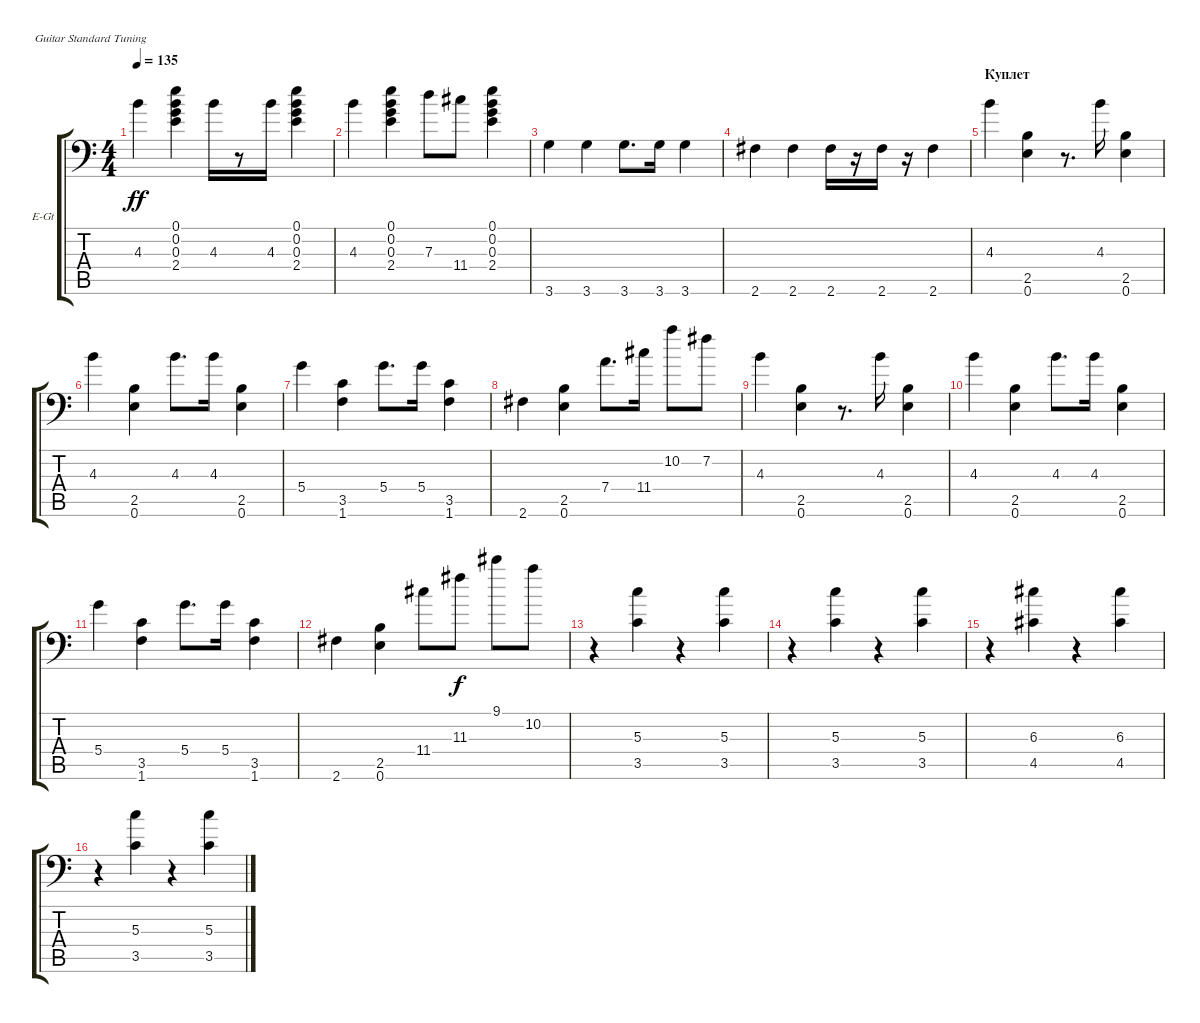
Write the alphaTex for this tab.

\defaultSystemsLayout 4
\bracketExtendMode groupsimilarinstruments
\firstSystemTrackNameOrientation horizontal
\otherSystemsTrackNameOrientation horizontal
\track ("Electric Guitar" "E-Gt") {instrument overdrivenguitar}
\staff {score tabs}
\tuning (E4 B3 G3 D3 A2 E2)
\ts (4 4)
\tempo 135
\clef f4
\scale
0.481781
\ks c
4.3.4{dy ff instrument overdrivenguitar} (2.4 0.3 0.2 0.1).4 4.3.16 r.8 4.3.16 (2.4 0.3 0.2 0.1).4 |
\scale
0.259109 4.3.4 (2.4 0.3 0.2 0.1).4 7.3.8 11.4.8 (2.4 0.3 0.2 0.1).4 |
\scale
0.259109 3.6.4 3.6.4 3.6.8{d} 3.6.16 3.6.4 |
\scale
0.333333 2.6.4 2.6.4 2.6.16 r.16 2.6.16 r.16 2.6.4 |
\section ("" "Куплет")
\scale
0.333333 4.3.4 (0.6 2.5).4 r.8{d} 4.3.16 (0.6 2.5).4 |
\scale
0.333333 4.3.4 (0.6 2.5).4 4.3.8{d} 4.3.16 (0.6 2.5).4 |
\scale
0.333333 5.4.4 (3.5 1.6).4 5.4.8{d} 5.4.16 (3.5 1.6).4 |
\scale
0.333333 2.6.4 (0.6 2.5).4 7.4.8{d} 11.4.16 10.2.8 7.2.8 |
\scale
0.333333 4.3.4 (0.6 2.5).4 r.8{d} 4.3.16 (0.6 2.5).4 |
\scale
0.333333 4.3.4 (0.6 2.5).4 4.3.8{d} 4.3.16 (0.6 2.5).4 |
\scale
0.333333 5.4.4 (3.5 1.6).4 5.4.8{d} 5.4.16 (3.5 1.6).4 |
\scale
0.333333 2.6.4 (0.6 2.5).4 11.4.8 11.3.8{dy f} 9.1.8 10.2.8 |
\scale
0.333333 r.4 (3.5 5.3).4 r.4 (3.5 5.3).4 |
\scale
0.333333 r.4 (3.5 5.3).4 r.4 (3.5 5.3).4 |
\scale
0.333333 r.4 (4.5 6.3).4 r.4 (4.5 6.3).4 |
\scale
0.333333 r.4 (3.5 5.3).4 r.4 (3.5 5.3).4
